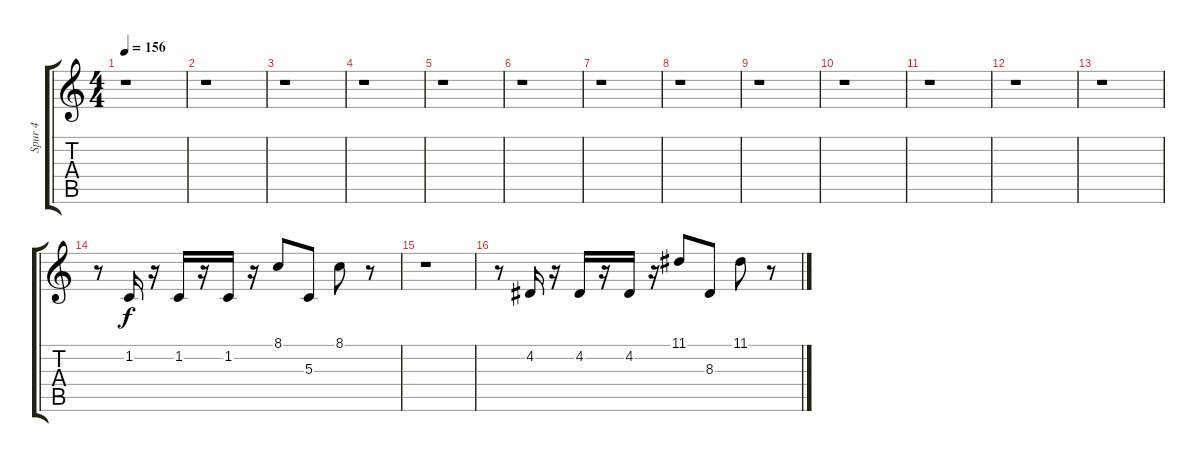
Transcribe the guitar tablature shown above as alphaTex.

\track ("Spur 4" "Spur 4") {instrument lead2sawtooth}
\staff {score tabs}
\tuning (E4 B3 G3 D3 A2 E2) {hide}
\ts (4 4)
\tempo 156
\clef g2
\ks c
r.1{dy f} |
r.1 |
r.1 |
r.1 |
r.1 |
r.1 |
r.1 |
r.1 |
r.1 |
r.1 |
r.1 |
r.1 |
r.1 |
r.8 1.2.16 r.16 1.2.16 r.16 1.2.16 r.16 8.1.8 5.3.8 8.1.8 r.8 |
r.1 |
r.8 4.2.16 r.16 4.2.16 r.16 4.2.16 r.16 11.1.8 8.3.8 11.1.8 r.8
